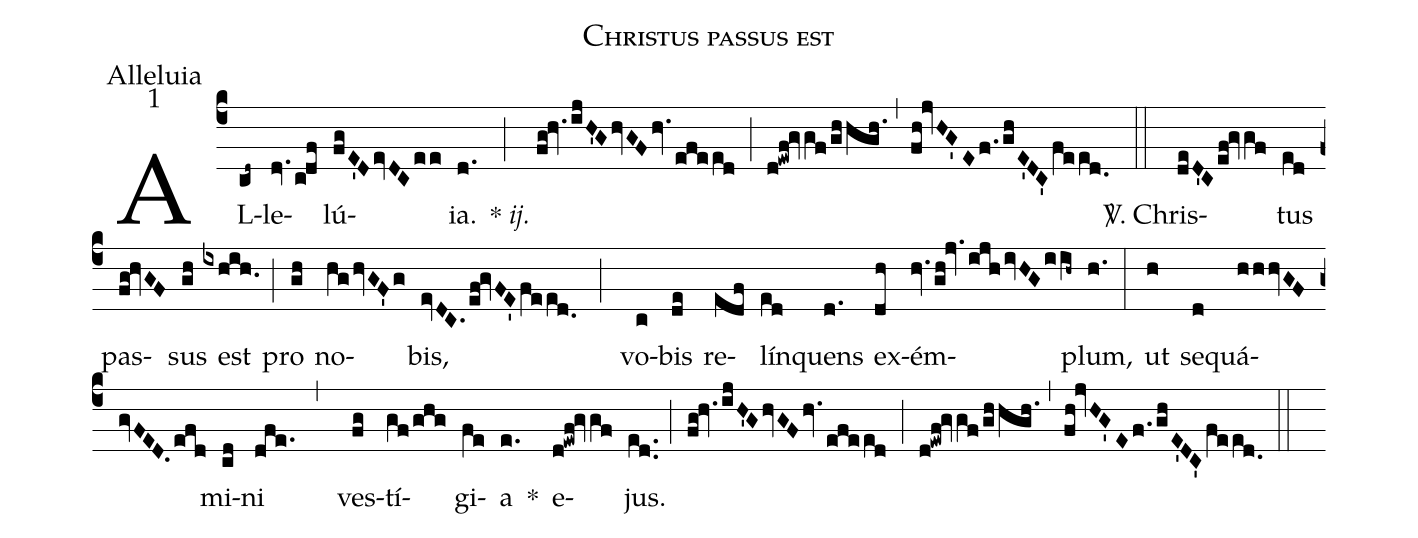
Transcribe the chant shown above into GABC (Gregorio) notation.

name: Christus passus est;
office-part: Alleluia;
mode: 1;
%%
(c4) AL(cd~)le(dv./c!df)lú(fgE'D/evDC/ee)ia.(d.) {*} <i>ij.</i>(;) (fg!hv./ijH'G/hvGFhv./efeed) (;) (d!ewf!gvgf/ghhgh.) (,) (fh!jvHG'E/f./ghE'DC'/feed.0) (::)
<sp>V/</sp>. Chris(deD'C/ef!gvgf)tus(ed) pas(fg!hvGF)sus(gh) est(ixhih.) (;) pro(gh) no(hg/hvGF'g)bis,(evDC./ef!gvFE'/feed.0) (//;) vo(c)bis(de) re(edf)lín(ed)quens(d.) ex(dh)ém(hv./gh!jv./ijh/ivHG/iih~)plum,(h.) (:)
ut(h) se(d)quá(hhhvGF/gvFED./efd)mi(cd)ni(dfe.) (//,) ves(fg)tí(gf/ghg)gi(fe)a(e.) *() e(d!ewf!gvgf)jus.(ed..) (;) (fg!hv./ijH'G/hvGFhv./efeed) (;) (d!ewf!gvgf/ghhgh.) (,) (fh!jvHG'E/f./ghE'DC'/feed.0) (::)
